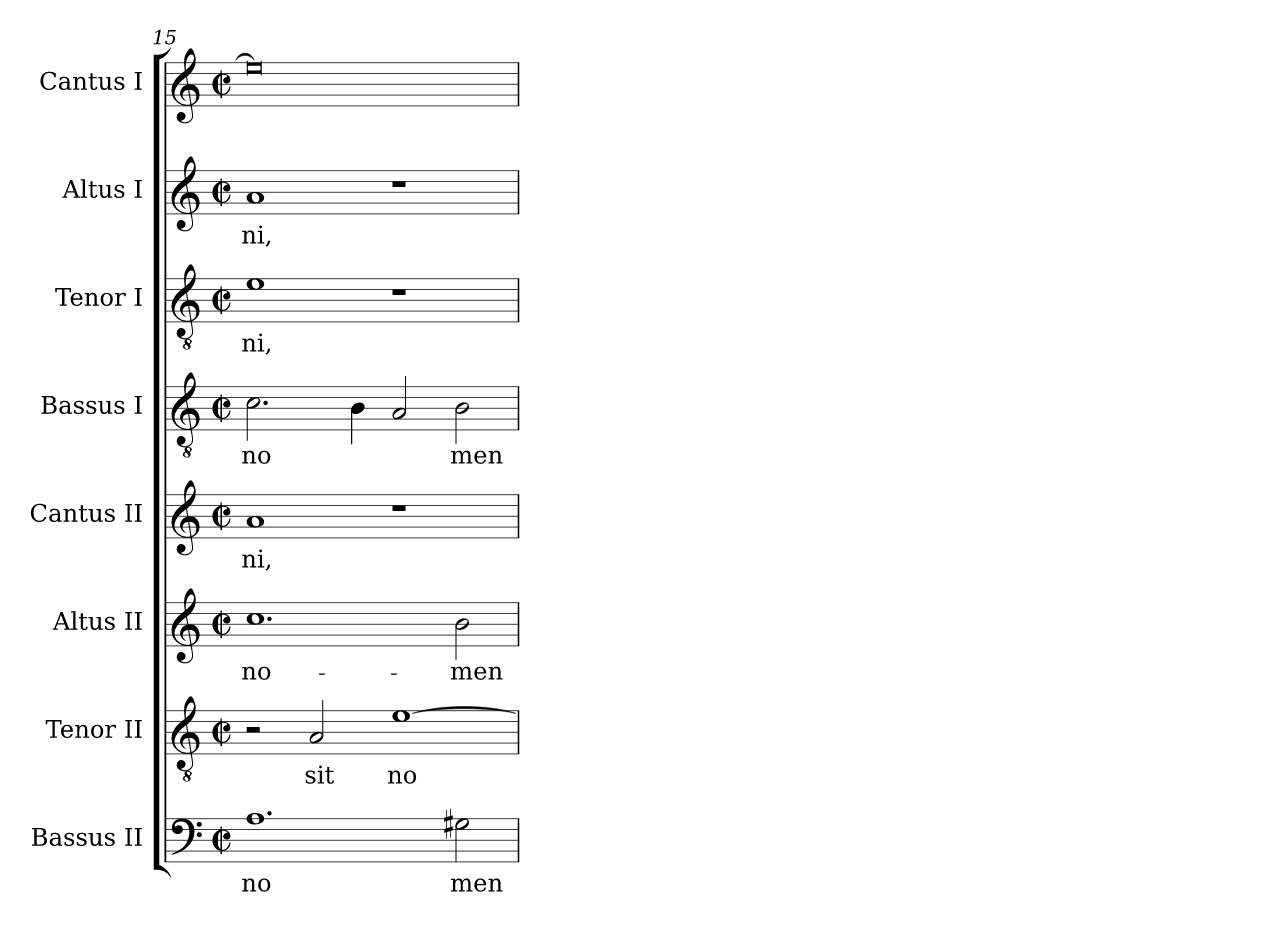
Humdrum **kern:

**kern	**text	**kern	**text	**kern	**text	**kern	**text	**kern	**text	**kern	**text	**kern	**text	**kern
*part8	*part8	*part7	*part7	*part6	*part6	*part5	*part5	*part4	*part4	*part3	*part3	*part2	*part2	*part1
*staff8	*staff8	*staff7	*staff7	*staff6	*staff6	*staff5	*staff5	*staff4	*staff4	*staff3	*staff3	*staff2	*staff2	*staff1
*I"Bassus II	*	*I"Tenor II	*	*I"Altus II	*	*I"Cantus II	*	*I"Bassus I	*	*I"Tenor I	*	*I"Altus I	*	*I"Cantus I
!!LO:PB:g=z
*clefF4	*	*clefGv2	*	*clefG2	*	*clefG2	*	*clefGv2	*	*clefGv2	*	*clefG2	*	*clefG2
*M2/2	*	*M2/2	*	*M2/2	*	*M2/2	*	*M2/2	*	*M2/2	*	*M2/2	*	*M2/2
*met(c|)	*	*met(c|)	*	*met(c|)	*	*met(c|)	*	*met(c|)	*	*met(c|)	*	*met(c|)	*	*met(c|)
=15	=15	=15	=15	=15	=15	=15	=15	=15	=15	=15	=15	=15	=15	=15
!	!LO:LY:b:cj	!	!	!	!LO:LY:b:cj	!	!LO:LY:b:cj	!	!LO:LY:b:cj	!	!LO:LY:b:cj	!	!LO:LY:b:cj	!
1.A	no	2r	.	1.cc	no-	1a	-ni,	2.c\	no	1e	-ni,	1a	ni,	0ee]
!	!	!	!LO:LY:b:cj	!	!	!	!	!	!	!	!	!	!	!
.	.	2A/	sit	.	.	.	.	.	.	.	.	.	.	.
.	.	.	.	.	.	.	.	4B\	.	.	.	.	.	.
!	!	!	!LO:LY:b:cj	!	!	!	!	!	!	!	!	!	!	!
.	.	[>1e	no	.	.	1r	.	2A/	.	1r	.	1r	.	.
!	!LO:LY:b:cj	!	!	!	!LO:LY:b:cj	!	!	!	!LO:LY:b:cj	!	!	!	!	!
2G#X\	men	.	.	2b\	-men	.	.	2B\	men	.	.	.	.	.
=	=	=	=	=	=	=	=	=	=	=	=	=	=	=
*-	*-	*-	*-	*-	*-	*-	*-	*-	*-	*-	*-	*-	*-	*-
